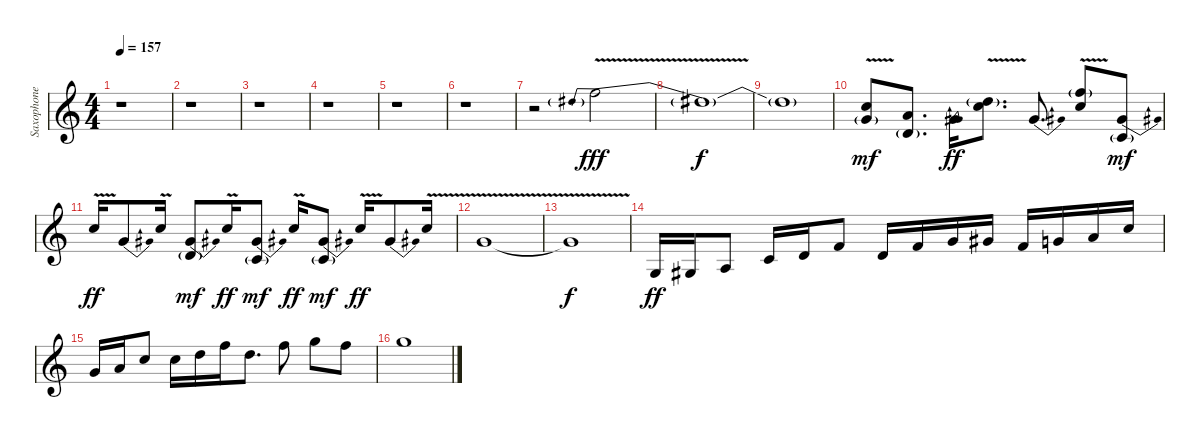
\track ("Saxophone" "Saxophone") {instrument tenorsax}
\staff {score}
\tuning (E4 B3 G3 D3 A2 E2) {hide}
\ts (4 4)
\tempo 157
\clef g2
\ks c
r.1{dy fff} |
r.1 |
r.1 |
r.1 |
r.1 |
r.1 |
r.2 11.1{be (prebendrelease 0 4 60 0) v}.2 |
11.1{t}.1{dy f} |
11.1{t}.1 |
(8.1{v} 8.2{v g}).8{dy mf} (5.1 7.3{g}).8{d} 8.2{be (bend 0 0 60 3)}.16{dy ff} (10.1{v g} 13.2{v}).8{d} 12.3{be (bend 0 0 60 3)}.8{d} (13.1{v g} 13.2{v}).8 (12.3{be (bend 0 0 60 3)} 10.4{g}).8{dy mf} |
13.2{v}.16{dy ff} 12.3{be (bend 0 0 60 3)}.8 13.2{v}.16 (12.3{be (bend 0 0 60 3)} 12.4{g}).8{dy mf} 13.2{v}.16{dy ff} (12.3{be (bend 0 0 60 3)} 10.4{g}).8{dy mf} 13.2{v}.16{dy ff} (12.3{be (bend 0 0 60 3)} 10.4{g}).8{dy mf} 13.2{v}.16{dy ff} 12.3{be (bend 0 0 60 3)}.8 13.2{v}.16 |
12.3{v}.1 |
12.3{t}.1{dy f} |
0.3.16{dy ff} 1.3.16 2.3.8 1.2.16 3.2.16 1.1.8 3.2.16 1.1.16 3.1.16 4.1.16 1.1.16 3.1.16 5.1.16 8.1.16 |
8.2.16 5.1.16 8.1.8 8.1.16 10.1.16 13.1.16 10.1.8{d} 13.1.8 15.1.8 13.1.8 |
15.1{be (custom 0 0 3 4 5 4 15 4 30 4 60 4)}.1
